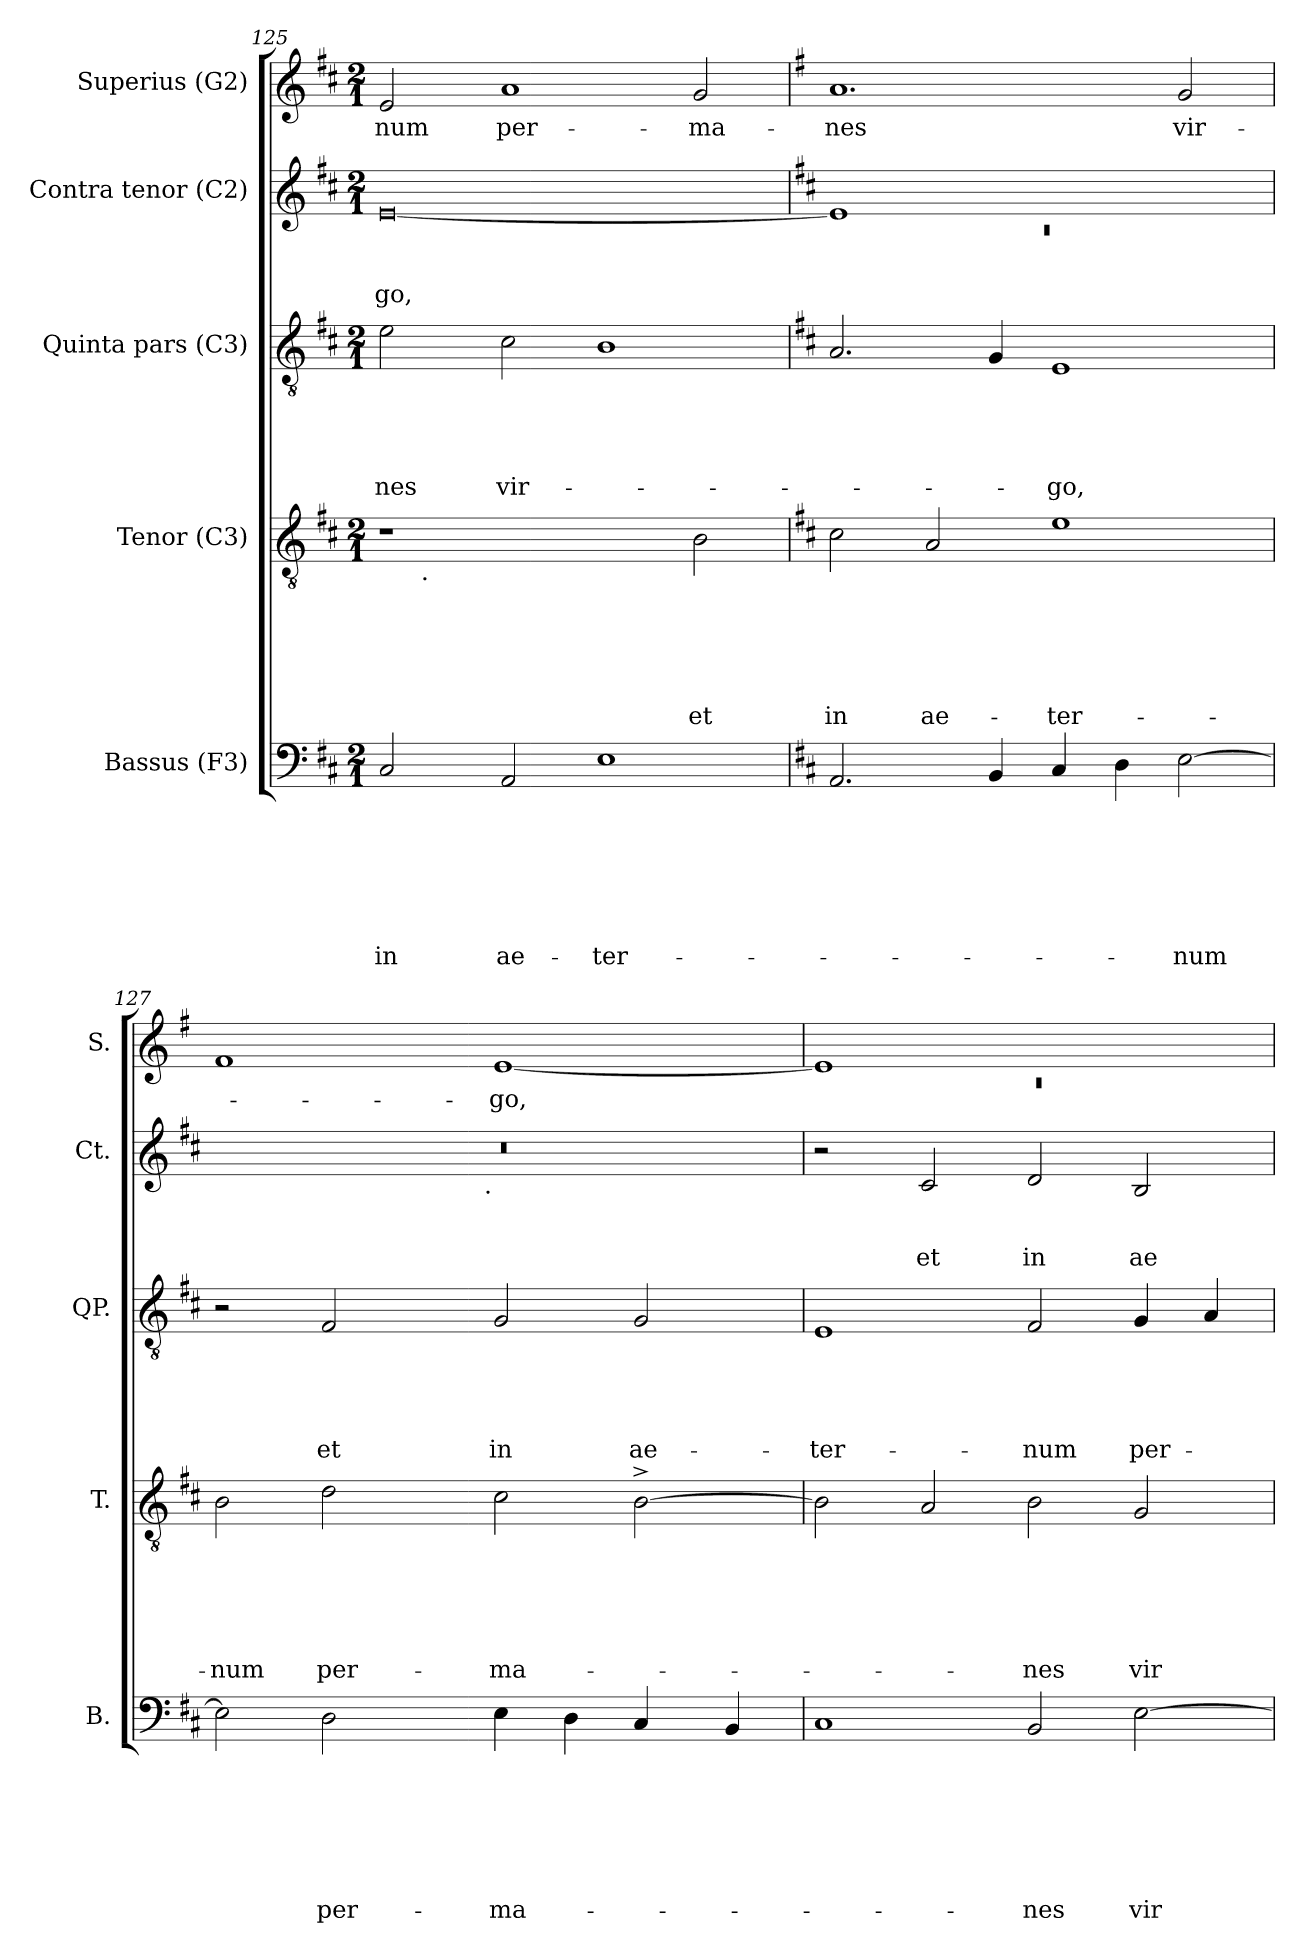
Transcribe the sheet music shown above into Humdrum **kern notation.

**kern	**text	**text	**text	**text	**text	**text	**text	**kern	**text	**text	**text	**text	**text	**text	**kern	**text	**text	**text	**text	**text	**kern	**text	**text	**text	**kern	**text
*part5	*part5	*part5	*part5	*part5	*part5	*part5	*part5	*part4	*part4	*part4	*part4	*part4	*part4	*part4	*part3	*part3	*part3	*part3	*part3	*part3	*part2	*part2	*part2	*part2	*part1	*part1
*staff5	*staff5	*staff5	*staff5	*staff5	*staff5	*staff5	*staff5	*staff4	*staff4	*staff4	*staff4	*staff4	*staff4	*staff4	*staff3	*staff3	*staff3	*staff3	*staff3	*staff3	*staff2	*staff2	*staff2	*staff2	*staff1	*staff1
*I"Bassus (F3)	*	*	*	*	*	*	*	*I"Tenor (C3)	*	*	*	*	*	*	*I"Quinta pars (C3)	*	*	*	*	*	*I"Contra tenor (C2)	*	*	*	*I"Superius (G2)	*
*I'B.	*	*	*	*	*	*	*	*I'T.	*	*	*	*	*	*	*I'QP.	*	*	*	*	*	*I'Ct.	*	*	*	*I'S.	*
!!LO:LB:g=z
*clefF4	*	*	*	*	*	*	*	*clefGv2	*	*	*	*	*	*	*clefGv2	*	*	*	*	*	*clefG2	*	*	*	*clefG2	*
*k[f#c#]	*	*	*	*	*	*	*	*k[f#c#]	*	*	*	*	*	*	*k[f#c#]	*	*	*	*	*	*k[f#c#]	*	*	*	*k[f#c#]	*
*D:	*	*	*	*	*	*	*	*D:	*	*	*	*	*	*	*D:	*	*	*	*	*	*D:	*	*	*	*D:	*
*M2/1	*	*	*	*	*	*	*	*M2/1	*	*	*	*	*	*	*M2/1	*	*	*	*	*	*M2/1	*	*	*	*M2/1	*
=125	=125	=125	=125	=125	=125	=125	=125	=125	=125	=125	=125	=125	=125	=125	=125	=125	=125	=125	=125	=125	=125	=125	=125	=125	=125	=125
!	!	!	!	!	!	!	!LO:LY:b	!	!	!	!	!	!	!	!	!	!	!	!	!LO:LY:b	!	!	!	!LO:LY:b	!	!LO:LY:b
*	*	*	*	*	*	*	*	*^	*	*	*	*	*	*	*	*	*	*	*	*	*	*	*	*	*	*
2C#/	.	.	.	.	.	.	in	1r	8ryy	.	.	.	.	.	.	2e\	.	.	.	.	-nes	[<0e	.	.	-go,	2e/	-num
!	!	!	!	!	!	!	!	!	!LO:TX:b:t=.	!	!	!	!	!	!	!	!	!	!	!	!	!	!	!	!	!	!
.	.	.	.	.	.	.	.	.	1...ryy	.	.	.	.	.	.	.	.	.	.	.	.	.	.	.	.	.	.
!	!	!	!	!	!	!	!LO:LY:b	!	!	!	!	!	!	!	!	!	!	!	!	!	!LO:LY:b	!	!	!	!	!	!LO:LY:b
2AA/	.	.	.	.	.	.	ae-	.	.	.	.	.	.	.	.	2c#\	.	.	.	.	vir-	.	.	.	.	1a	per-
!	!	!	!	!	!	!	!LO:LY:b	!	!	!	!	!	!	!	!	!	!	!	!	!	!	!	!	!	!	!	!
1E	.	.	.	.	.	.	-ter-	2ryy	.	.	.	.	.	.	.	1B	.	.	.	.	.	.	.	.	.	.	.
!	!	!	!	!	!	!	!	!	!	!	!	!	!	!	!LO:LY:b	!	!	!	!	!	!	!	!	!	!	!	!LO:LY:b
.	.	.	.	.	.	.	.	2B\	.	.	.	.	.	.	et	.	.	.	.	.	.	.	.	.	.	2g/	-ma-
*	*	*	*	*	*	*	*	*v	*v	*	*	*	*	*	*	*	*	*	*	*	*	*	*	*	*	*	*
=126	=126	=126	=126	=126	=126	=126	=126	=126	=126	=126	=126	=126	=126	=126	=126	=126	=126	=126	=126	=126	=126	=126	=126	=126	=126	=126
*	*	*	*	*	*	*	*	*	*	*	*	*	*	*	*	*	*	*	*	*	*	*	*	*	*k[f#]	*
*	*	*	*	*	*	*	*	*	*	*	*	*	*	*	*	*	*	*	*	*	*	*	*	*	*G:	*
*	*	*	*	*	*	*	*	*^	*	*	*	*	*	*	*	*	*	*	*	*	*^	*	*	*	*	*
!	!	!	!	!	!	!	!	!	!	!	!	!	!	!	!LO:LY:b	!	!	!	!	!	!	!	!LO:N:vis=1	!	!	!	!	!LO:LY:b
*	*	*	*	*	*	*	*	*v	*v	*	*	*	*	*	*	*	*	*	*	*	*	*	*	*	*	*	*	*
2.AA/	.	.	.	.	.	.	.	2c#\	.	.	.	.	.	in	2.A/	.	.	.	.	.	1e]	0rc	.	.	.	1.a	-nes
!	!	!	!	!	!	!	!	!	!	!	!	!	!	!LO:LY:b	!	!	!	!	!	!	!	!	!	!	!	!	!
.	.	.	.	.	.	.	.	2A/	.	.	.	.	.	ae-	.	.	.	.	.	.	.	.	.	.	.	.	.
4BB/	.	.	.	.	.	.	.	.	.	.	.	.	.	.	4G/	.	.	.	.	.	.	.	.	.	.	.	.
!	!	!	!	!	!	!	!	!	!	!	!	!	!	!LO:LY:b	!	!	!	!	!	!LO:LY:b	!	!	!	!	!	!	!
4C#/	.	.	.	.	.	.	.	1e	.	.	.	.	.	-ter-	1E	.	.	.	.	-go,	1ryy	.	.	.	.	.	.
4D\	.	.	.	.	.	.	.	.	.	.	.	.	.	.	.	.	.	.	.	.	.	.	.	.	.	.	.
!	!	!	!	!	!	!	!LO:LY:b	!	!	!	!	!	!	!	!	!	!	!	!	!	!	!	!	!	!	!	!LO:LY:b
[>2E\	.	.	.	.	.	.	-num	.	.	.	.	.	.	.	.	.	.	.	.	.	.	.	.	.	.	2g/	vir-
=127	=127	=127	=127	=127	=127	=127	=127	=127	=127	=127	=127	=127	=127	=127	=127	=127	=127	=127	=127	=127	=127	=127	=127	=127	=127	=127	=127
!	!	!	!	!	!	!	!	!	!	!	!	!	!	!LO:LY:b	!	!	!	!	!	!	!	!	!	!	!	!	!
2E\]	.	.	.	.	.	.	.	2B\	.	.	.	.	.	-num	2r	.	.	.	.	.	0r	3%2ryy	.	.	.	1f#	.
!	!	!	!	!	!	!	!LO:LY:b	!	!	!	!	!	!	!LO:LY:b	!	!	!	!	!	!LO:LY:b	!	!	!	!	!	!	!
2D\	.	.	.	.	.	.	per-	2d\	.	.	.	.	.	per-	2F#/	.	.	.	.	et	.	.	.	.	.	.	.
.	.	.	.	.	.	.	.	.	.	.	.	.	.	.	.	.	.	.	.	.	.	6ryy	.	.	.	.	.
.	.	.	.	.	.	.	.	.	.	.	.	.	.	.	.	.	.	.	.	.	.	12...ryy	.	.	.	.	.
!	!	!	!	!	!	!	!	!	!	!	!	!	!	!	!	!	!	!	!	!	!	!LO:TX:b:t=.	!	!	!	!	!
.	.	.	.	.	.	.	.	.	.	.	.	.	.	.	.	.	.	.	.	.	.	3%2ryy	.	.	.	.	.
!	!	!	!	!	!	!	!LO:LY:b	!	!	!	!	!	!	!LO:LY:b	!	!	!	!	!	!LO:LY:b	!	!	!	!	!	!	!LO:LY:b
4E\	.	.	.	.	.	.	-ma-	2c#\	.	.	.	.	.	-ma-	2G/	.	.	.	.	in	.	.	.	.	.	[<1e	-go,
4D\	.	.	.	.	.	.	.	.	.	.	.	.	.	.	.	.	.	.	.	.	.	.	.	.	.	.	.
!	!	!	!	!	!	!	!	!	!	!	!	!	!	!	!	!	!	!	!	!LO:LY:b	!	!	!	!	!	!	!
4C#/	.	.	.	.	.	.	.	[>2B^>\	.	.	.	.	.	.	2G/	.	.	.	.	ae-	.	.	.	.	.	.	.
.	.	.	.	.	.	.	.	.	.	.	.	.	.	.	.	.	.	.	.	.	.	3ryy	.	.	.	.	.
4BB/	.	.	.	.	.	.	.	.	.	.	.	.	.	.	.	.	.	.	.	.	.	.	.	.	.	.	.
.	.	.	.	.	.	.	.	.	.	.	.	.	.	.	.	.	.	.	.	.	.	96ryy	.	.	.	.	.
=128	=128	=128	=128	=128	=128	=128	=128	=128	=128	=128	=128	=128	=128	=128	=128	=128	=128	=128	=128	=128	=128	=128	=128	=128	=128	=128	=128
*	*	*	*	*	*	*	*	*	*	*	*	*	*	*	*	*	*	*	*	*	*	*	*	*	*	*^	*
!	!	!	!	!	!	!	!	!	!	!	!	!	!	!	!	!	!	!	!	!LO:LY:b	!	!	!	!	!	!	!LO:N:vis=1	!
*	*	*	*	*	*	*	*	*	*	*	*	*	*	*	*	*	*	*	*	*	*v	*v	*	*	*	*	*	*
1C#	.	.	.	.	.	.	.	2B\]	.	.	.	.	.	.	1E	.	.	.	.	-ter-	2r	.	.	.	1e]	0rc	.
!	!	!	!	!	!	!	!	!	!	!	!	!	!	!	!	!	!	!	!	!	!	!	!	!LO:LY:b	!	!	!
.	.	.	.	.	.	.	.	2A/	.	.	.	.	.	.	.	.	.	.	.	.	2c#/	.	.	et	.	.	.
!	!	!	!	!	!	!	!LO:LY:b	!	!	!	!	!	!	!LO:LY:b	!	!	!	!	!	!LO:LY:b	!	!	!	!LO:LY:b	!	!	!
2BB/	.	.	.	.	.	.	-nes	2B\	.	.	.	.	.	-nes	2F#/	.	.	.	.	-num	2d/	.	.	in	1ryy	.	.
!	!	!	!	!	!	!	!LO:LY:b	!	!	!	!	!	!	!LO:LY:b	!	!	!	!	!	!LO:LY:b	!	!	!	!LO:LY:b	!	!	!
[<2E\	.	.	.	.	.	.	vir-	2G/	.	.	.	.	.	vir-	4G/	.	.	.	.	per-	2B/	.	.	ae-	.	.	.
.	.	.	.	.	.	.	.	.	.	.	.	.	.	.	4A/	.	.	.	.	.	.	.	.	.	.	.	.
*	*	*	*	*	*	*	*	*	*	*	*	*	*	*	*	*	*	*	*	*	*	*	*	*	*v	*v	*
=	=	=	=	=	=	=	=	=	=	=	=	=	=	=	=	=	=	=	=	=	=	=	=	=	=	=
*-	*-	*-	*-	*-	*-	*-	*-	*-	*-	*-	*-	*-	*-	*-	*-	*-	*-	*-	*-	*-	*-	*-	*-	*-	*-	*-
